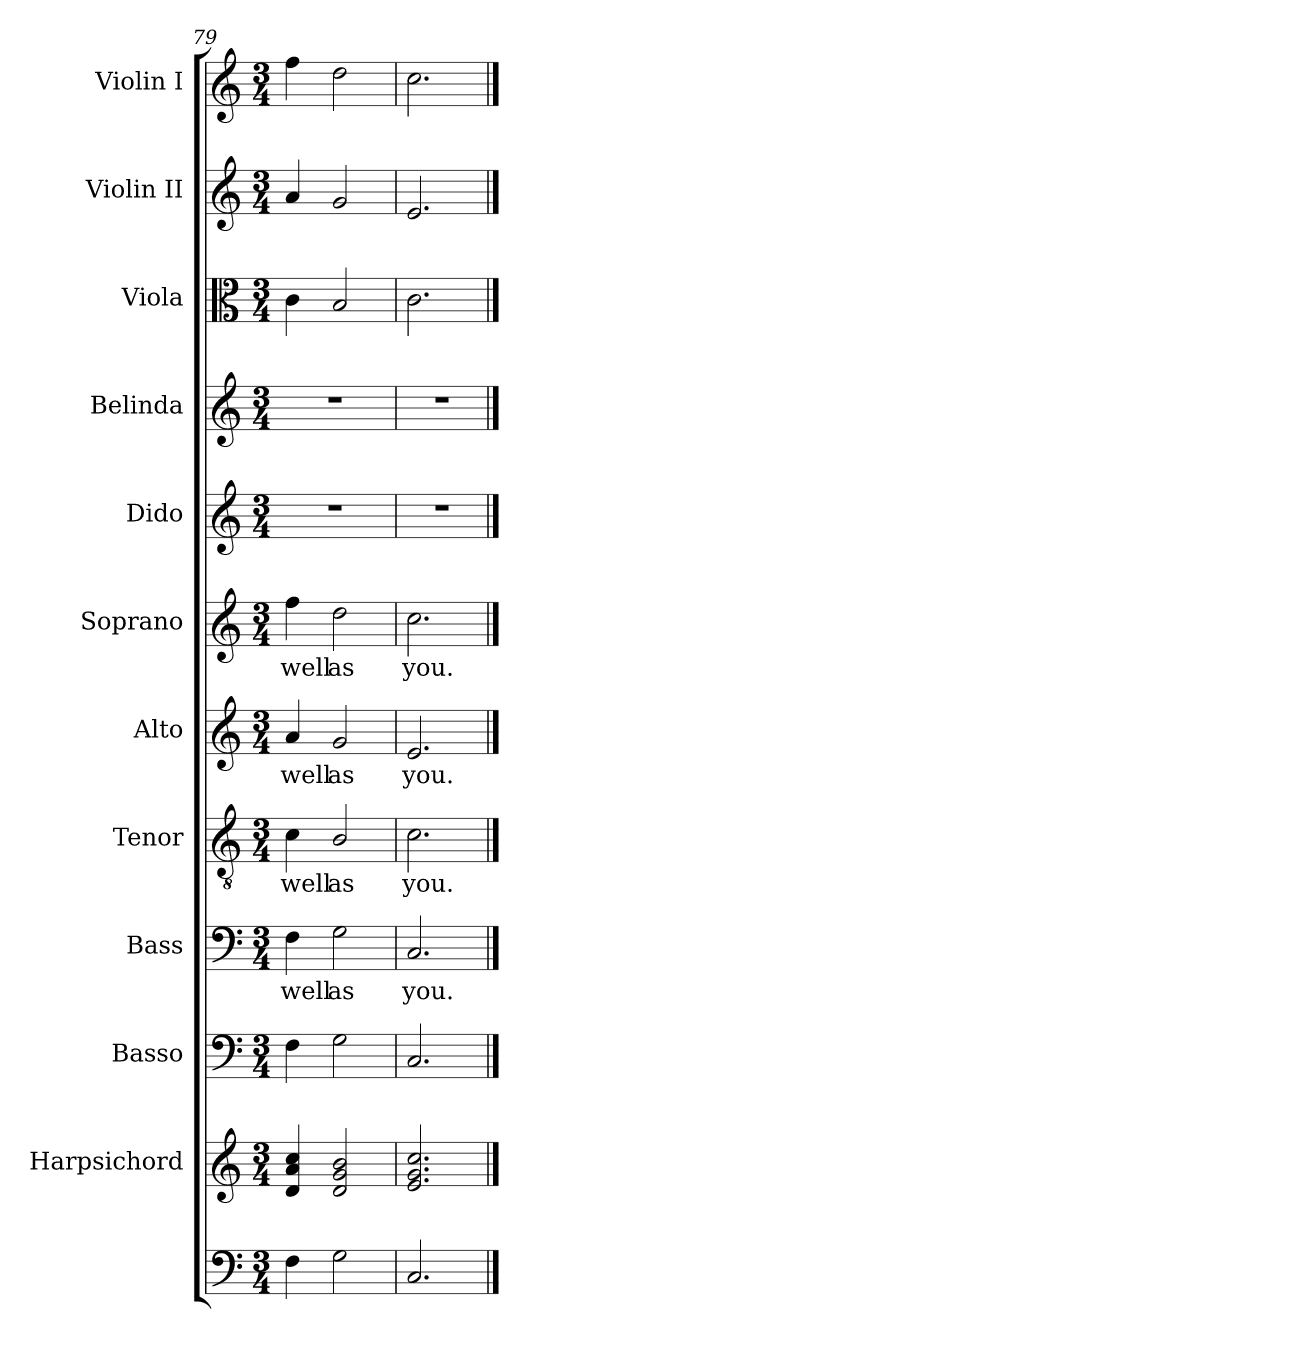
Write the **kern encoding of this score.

**kern	**kern	**kern	**kern	**text	**kern	**text	**kern	**text	**kern	**text	**kern	**kern	**kern	**kern	**kern
*part12	*part11	*part10	*part9	*part9	*part8	*part8	*part7	*part7	*part6	*part6	*part5	*part4	*part3	*part2	*part1
*staff12	*staff11	*staff10	*staff9	*staff9	*staff8	*staff8	*staff7	*staff7	*staff6	*staff6	*staff5	*staff4	*staff3	*staff2	*staff1
*	*I"Harpsichord	*I"Basso	*I"Bass	*	*I"Tenor	*	*I"Alto	*	*I"Soprano	*	*I"Dido	*I"Belinda	*I"Viola	*I"Violin II	*I"Violin I
*	*	*	*I'B.	*	*I'T.	*	*I'A.	*	*I'S.	*	*	*	*I'Viola	*I'Vln. II	*I'Vln. I
*clefF4	*clefG2	*clefF4	*clefF4	*	*clefGv2	*	*clefG2	*	*clefG2	*	*clefG2	*clefG2	*clefC3	*clefG2	*clefG2
*	*	*	*	*	*ITrd7c12	*	*	*	*	*	*	*	*	*	*
*k[]	*k[]	*k[]	*k[]	*	*k[]	*	*k[]	*	*k[]	*	*k[]	*k[]	*k[]	*k[]	*k[]
*C:	*C:	*C:	*C:	*	*C:	*	*C:	*	*C:	*	*C:	*C:	*C:	*C:	*C:
*M3/4	*M3/4	*M3/4	*M3/4	*	*M3/4	*	*M3/4	*	*M3/4	*	*M3/4	*M3/4	*M3/4	*M3/4	*M3/4
=79	=79	=79	=79	=79	=79	=79	=79	=79	=79	=79	=79	=79	=79	=79	=79
!	!	!	!	!LO:LY:b:color=#000000	!	!	!	!	!	!	!	!	!	!	!
!	!	!	!	!	!	!LO:LY:b:color=#000000	!	!	!	!	!	!	!	!	!
!	!	!	!	!	!	!	!	!LO:LY:b:color=#000000	!	!	!	!	!	!	!
!	!	!	!	!	!	!	!	!	!	!LO:LY:b:color=#000000	!LO:N:vis=1	!LO:N:vis=1	!	!	!
4Fi\	4di/ 4ai 4cci	4Fi\	4Fi\	well	4Ci\	well	4ai/	well	4ffi\	well	2.r	2.r	4ci\	4ai/	4ffi\
!	!	!	!	!LO:LY:b:color=#000000	!	!	!	!	!	!	!	!	!	!	!
!	!	!	!	!	!	!LO:LY:b:color=#000000	!	!	!	!	!	!	!	!	!
!	!	!	!	!	!	!	!	!LO:LY:b:color=#000000	!	!	!	!	!	!	!
!	!	!	!	!	!	!	!	!	!	!LO:LY:b:color=#000000	!	!	!	!	!
2Gi\	2di/ 2gi 2bi	2Gi\	2Gi\	as	2BBi/	as	2gi/	as	2ddi\	as	.	.	2Bi/	2gi/	2ddi\
=80	=80	=80	=80	=80	=80	=80	=80	=80	=80	=80	=80	=80	=80	=80	=80
!	!	!	!	!LO:LY:b:color=#000000	!	!	!	!	!	!	!	!	!	!	!
!	!	!	!	!	!	!LO:LY:b:color=#000000	!	!	!	!	!	!	!	!	!
!	!	!	!	!	!	!	!	!LO:LY:b:color=#000000	!	!	!	!	!	!	!
!	!	!	!	!	!	!	!	!	!	!LO:LY:b:color=#000000	!LO:N:vis=1	!LO:N:vis=1	!	!	!
2.Ci/	2.ei/ 2.gi 2.cci	2.Ci/	2.Ci/	you.	2.Ci\	you.	2.ei/	you.	2.cci\	you.	2.r	2.r	2.ci\	2.ei/	2.cci\
==	==	==	==	==	==	==	==	==	==	==	==	==	==	==	==
*-	*-	*-	*-	*-	*-	*-	*-	*-	*-	*-	*-	*-	*-	*-	*-
